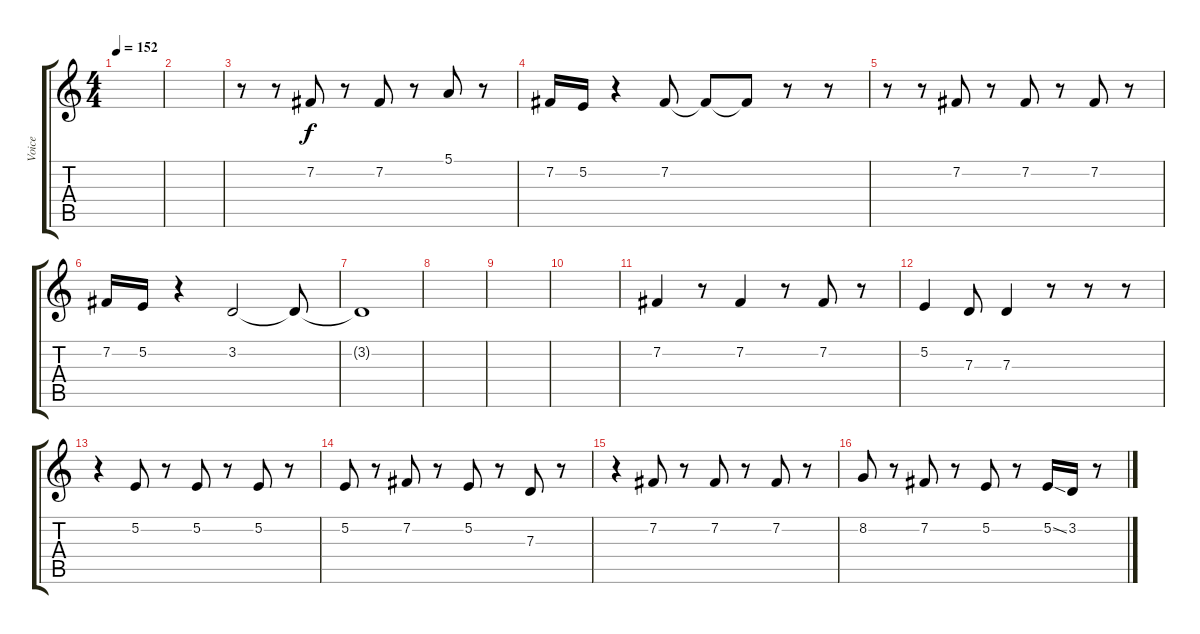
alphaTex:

\track ("Voice" "Voice") {instrument lead1square}
\staff {score tabs}
\tuning (E4 B3 G3 D3 A2 E2) {hide}
\ts (4 4)
\tempo 152
\clef g2
\ks c
|
|
r.8 r.8 7.2.8 r.8 7.2.8 r.8 5.1.8 r.8 |
7.2.16 5.2.16 r.4 7.2.8 7.2{t}.8 7.2{t}.8 r.8 r.8 |
r.8 r.8 7.2.8 r.8 7.2.8 r.8 7.2.8 r.8 |
7.2.16 5.2.16 r.4 3.2.2 3.2{t}.8 |
3.2{t}.1 |
|
|
|
7.2.4 r.8 7.2.4 r.8 7.2.8 r.8 |
5.2.4 7.3.8 7.3.4 r.8 r.8 r.8 |
r.4 5.2.8 r.8 5.2.8 r.8 5.2.8 r.8 |
5.2.8 r.8 7.2.8 r.8 5.2.8 r.8 7.3.8 r.8 |
r.4 7.2.8 r.8 7.2.8 r.8 7.2.8 r.8 |
8.2.8 r.8 7.2.8 r.8 5.2.8 r.8 5.2{ss}.16 3.2.16 r.8
